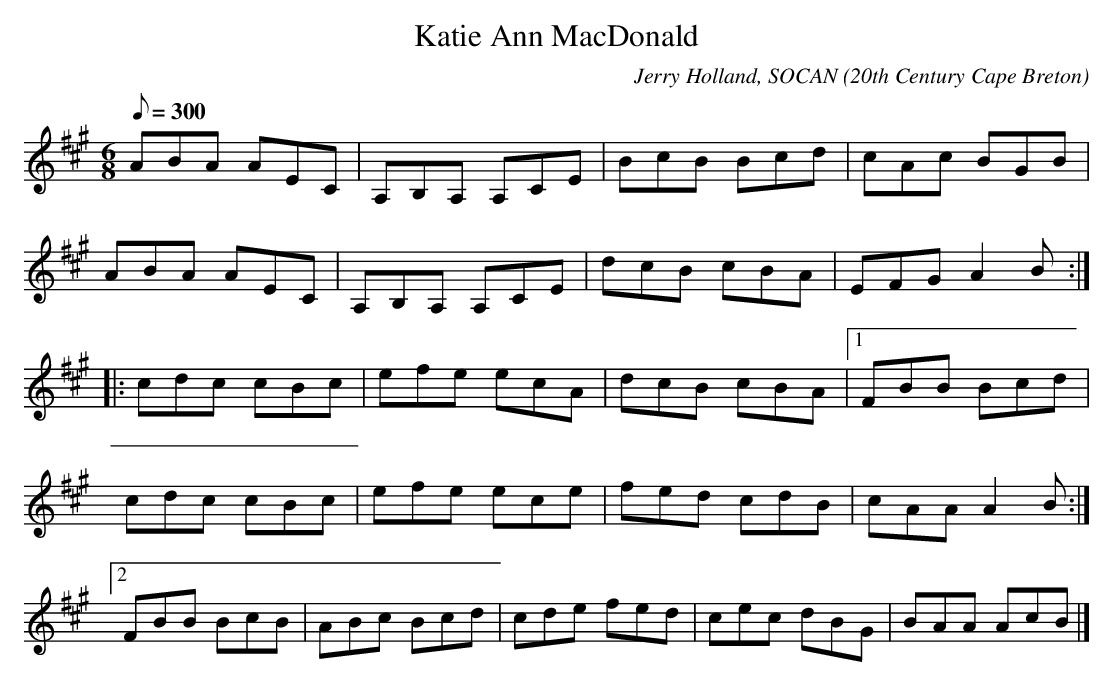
X:1
T:Katie Ann MacDonald
C:Jerry Holland, SOCAN
O:20th Century Cape Breton
L:1/8
Q:300
M:6/8
K:A
ABA AEC|A,B,A, A,CE|BcB Bcd|cAc BGB|!
ABA AEC|A,B,A, A,CE|dcB cBA|EFG A2 B:|!
|:cdc cBc|efe ecA|dcB cBA|1FBB Bcd|!
cdc cBc|efe ece|fed cdB|cAA A2 B:|!
[2FBB BcB|ABc Bcd|cde fed|cec dBG|BAA AcB|]!
